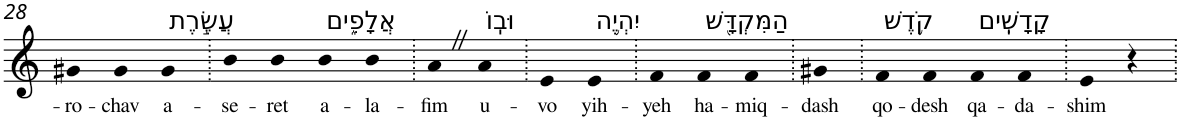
**kern	**text
*part1	*part1
*staff1	*staff1
*I"Piano	*
*I'Pno	*
!!LO:PB:g=z
*clefG2	*
*k[]	*
=28	=28
!	!LO:LY:b
4g#X	-ro-
!	!LO:LY:b
4g#	-chav
!LO:TX:a:t=עֲשֶׂ֣רֶת	!
!	!LO:LY:b
4g#	a-
=29.	=29.
!	!LO:LY:b
4b	-se-
!	!LO:LY:b
4b	-ret
!LO:TX:a:t=אֲלָפִ֑ים	!
!	!LO:LY:b
4b	a-
!	!LO:LY:b
4b	-la-
=30.	=30.
!	!LO:LY:b
4aZ	-fim
!LO:TX:a:t=וּבֽוֹ	!
!	!LO:LY:b
4a	u-
=31.	=31.
!	!LO:LY:b
4e	-vo
!LO:TX:a:t=יִהְיֶ֥ה	!
!	!LO:LY:b
4e	yih-
=32.	=32.
!	!LO:LY:b
4f	-yeh
!LO:TX:a:t=הַמִּקְדָּ֖שׁ	!
!	!LO:LY:b
4f	ha-
!	!LO:LY:b
4f	-miq-
=33.	=33.
!	!LO:LY:b
4g#X	-dash
=34.	=34.
!LO:TX:a:t=קֹ֥דֶשׁ	!
!	!LO:LY:b
4f	qo-
!	!LO:LY:b
4f	-desh
!LO:TX:a:t=קָדָשִֽׁים	!
!	!LO:LY:b
4f	qa-
!	!LO:LY:b
4f	-da-
=35.	=35.
!	!LO:LY:b
4e	-shim
4r	.
=.	=.
*-	*-
